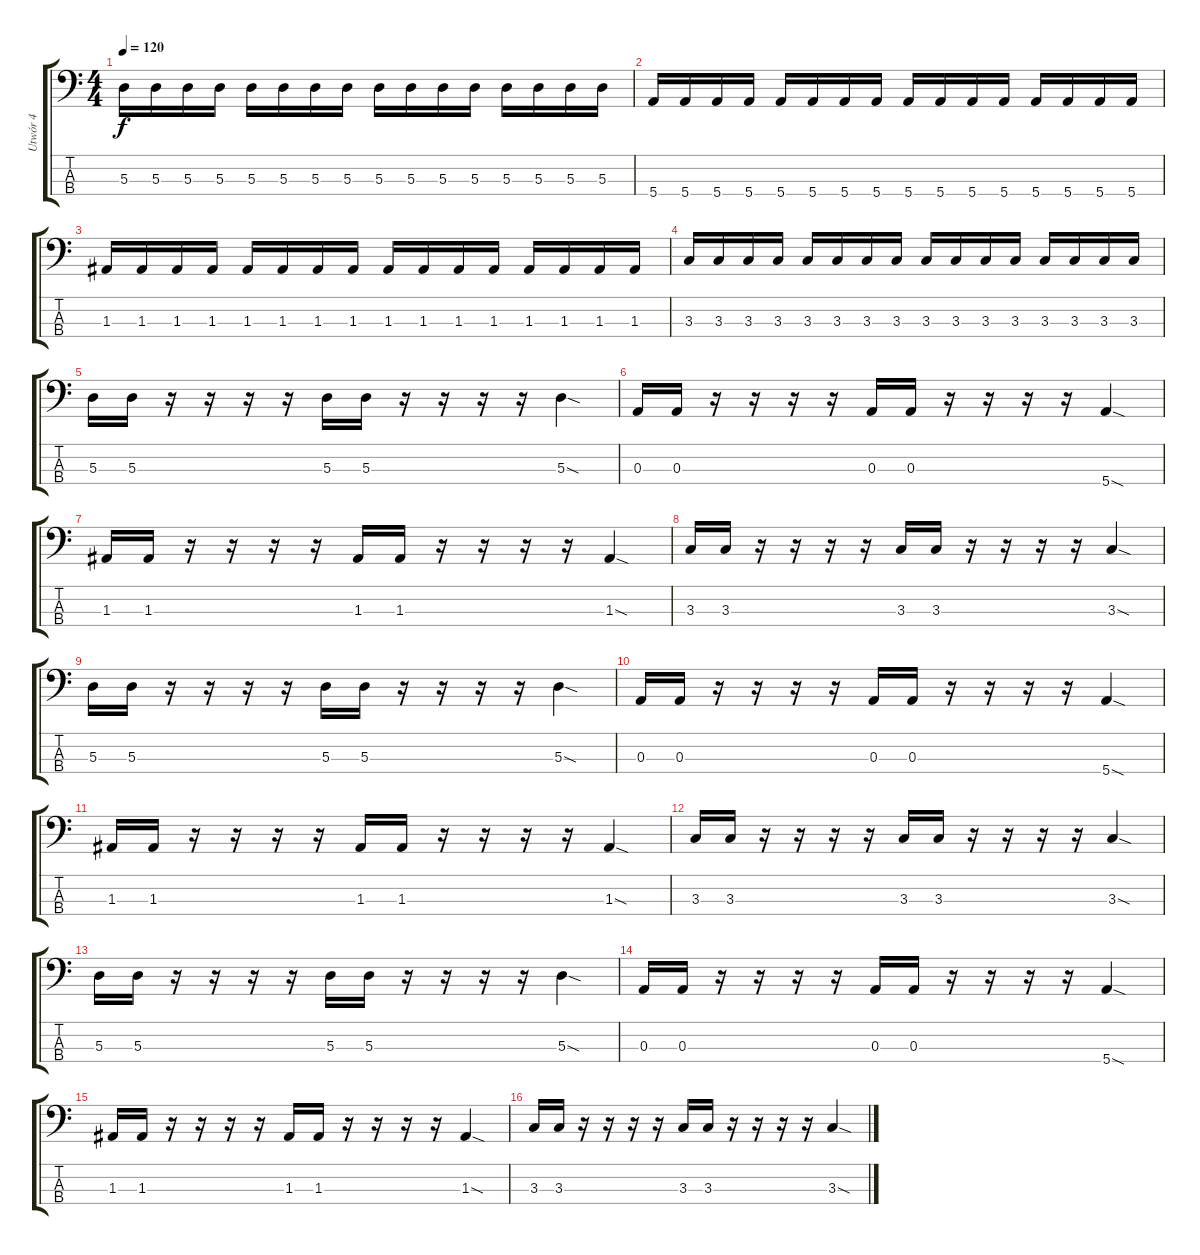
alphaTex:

\track ("Utwór 4" "Utwór 4") {instrument electricbassfinger}
\staff {score tabs}
\tuning (G2 D2 A1 E1) {hide}
\ts (4 4)
\tempo 120
\clef f4
\ks c
5.3.16{dy f} 5.3.16 5.3.16 5.3.16 5.3.16 5.3.16 5.3.16 5.3.16 5.3.16 5.3.16 5.3.16 5.3.16 5.3.16 5.3.16 5.3.16 5.3.16 |
5.4.16 5.4.16 5.4.16 5.4.16 5.4.16 5.4.16 5.4.16 5.4.16 5.4.16 5.4.16 5.4.16 5.4.16 5.4.16 5.4.16 5.4.16 5.4.16 |
1.3.16 1.3.16 1.3.16 1.3.16 1.3.16 1.3.16 1.3.16 1.3.16 1.3.16 1.3.16 1.3.16 1.3.16 1.3.16 1.3.16 1.3.16 1.3.16 |
3.3.16 3.3.16 3.3.16 3.3.16 3.3.16 3.3.16 3.3.16 3.3.16 3.3.16 3.3.16 3.3.16 3.3.16 3.3.16 3.3.16 3.3.16 3.3.16 |
5.3.16 5.3.16 r.16 r.16 r.16 r.16 5.3.16 5.3.16 r.16 r.16 r.16 r.16 5.3{sod}.4 |
0.3.16 0.3.16 r.16 r.16 r.16 r.16 0.3.16 0.3.16 r.16 r.16 r.16 r.16 5.4{sod}.4 |
1.3.16 1.3.16 r.16 r.16 r.16 r.16 1.3.16 1.3.16 r.16 r.16 r.16 r.16 1.3{sod}.4 |
3.3.16 3.3.16 r.16 r.16 r.16 r.16 3.3.16 3.3.16 r.16 r.16 r.16 r.16 3.3{sod}.4 |
5.3.16 5.3.16 r.16 r.16 r.16 r.16 5.3.16 5.3.16 r.16 r.16 r.16 r.16 5.3{sod}.4 |
0.3.16 0.3.16 r.16 r.16 r.16 r.16 0.3.16 0.3.16 r.16 r.16 r.16 r.16 5.4{sod}.4 |
1.3.16 1.3.16 r.16 r.16 r.16 r.16 1.3.16 1.3.16 r.16 r.16 r.16 r.16 1.3{sod}.4 |
3.3.16 3.3.16 r.16 r.16 r.16 r.16 3.3.16 3.3.16 r.16 r.16 r.16 r.16 3.3{sod}.4 |
5.3.16 5.3.16 r.16 r.16 r.16 r.16 5.3.16 5.3.16 r.16 r.16 r.16 r.16 5.3{sod}.4 |
0.3.16 0.3.16 r.16 r.16 r.16 r.16 0.3.16 0.3.16 r.16 r.16 r.16 r.16 5.4{sod}.4 |
1.3.16 1.3.16 r.16 r.16 r.16 r.16 1.3.16 1.3.16 r.16 r.16 r.16 r.16 1.3{sod}.4 |
3.3.16 3.3.16 r.16 r.16 r.16 r.16 3.3.16 3.3.16 r.16 r.16 r.16 r.16 3.3{sod}.4
